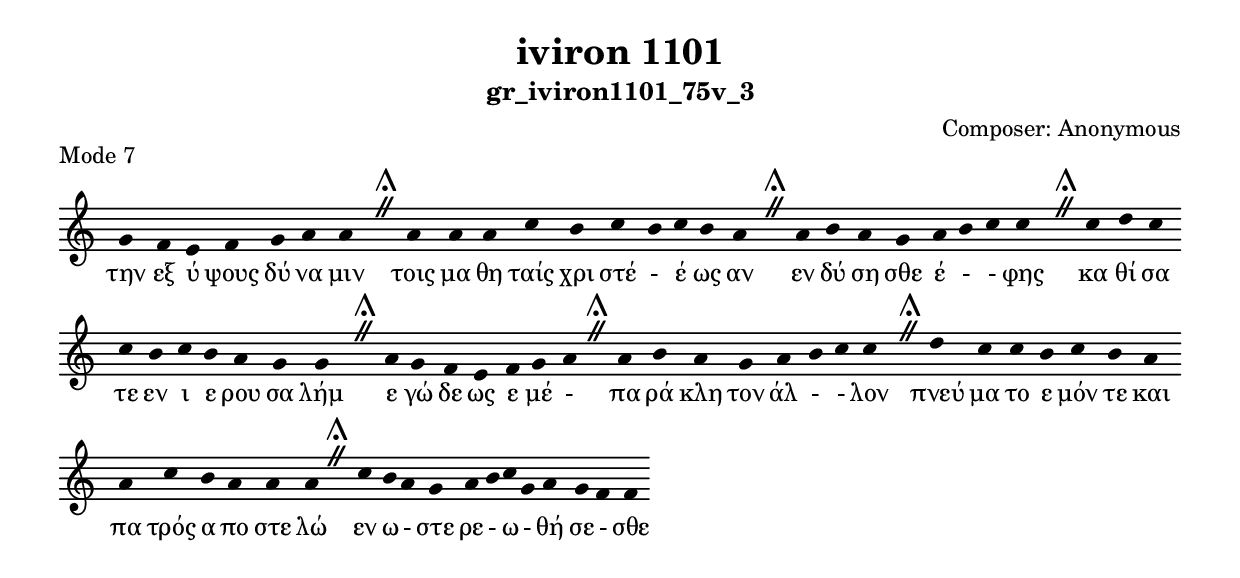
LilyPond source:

\include "gregorian.ly"

	\header {
 	  title = "iviron 1101"
	  subtitle = "gr_iviron1101_75v_3"
	  composer = "Composer: Αnonymous"
	  piece = "Mode 7"
	}

	chant = {
	  g'4 f'4 e'4 f'4 g'4 a'4 a'4 \divisioMaior
 a'4 a'4 a'4 c''4 b'4 c''4 b'4 c''4 b'4 a'4 \divisioMaior
 a'4 b'4 a'4 g'4 a'4 b'4 c''4 c''4 \divisioMaior
 c''4 d''4 c''4 c''4 b'4 c''4 b'4 a'4 g'4 g'4 \divisioMaior
 a'4 g'4 f'4 e'4 f'4 g'4 a'4 \divisioMaior
 a'4 b'4 a'4 g'4 a'4 b'4 c''4 c''4 \divisioMaior
 d''4 c''4 c''4 b'4 c''4 b'4 a'4 a'4 c''4 b'4 a'4 a'4 a'4 \divisioMaior
 c''4 b'4 a'4 g'4 a'4 b'4 c''4 g'4 a'4 g'4 f'4 f'4\finalis
	}

	verba = \lyricmode {την εξ ύ ψους δύ να μιν 
τοις μα θη ταίς χρι στέ - έ ως αν 
εν δύ ση σθε έ -  - φης 
κα θί σα τε εν ι ε ρου σα λήμ 
ε γώ δε ως ε μέ - 
πα ρά κλη τον άλ -  - λον 
πνεύ μα το ε μόν τε και πα τρός α πο στε λώ 
εν ω - στε ρε - ω - θή σε - σθε 
	}


	\score {
	  \new Staff <<
	  \new Voice = "melody" \chant
	  \new Lyrics = "one" \lyricsto melody \verba
	  >>
	  \layout {
	    \context {
	      \Staff
	      \remove "Time_signature_engraver"
	      \remove "Bar_engraver"
	    }
	    \context {
	      \Voice
	      \remove "Stem_engraver"
	    }
	  }
	}